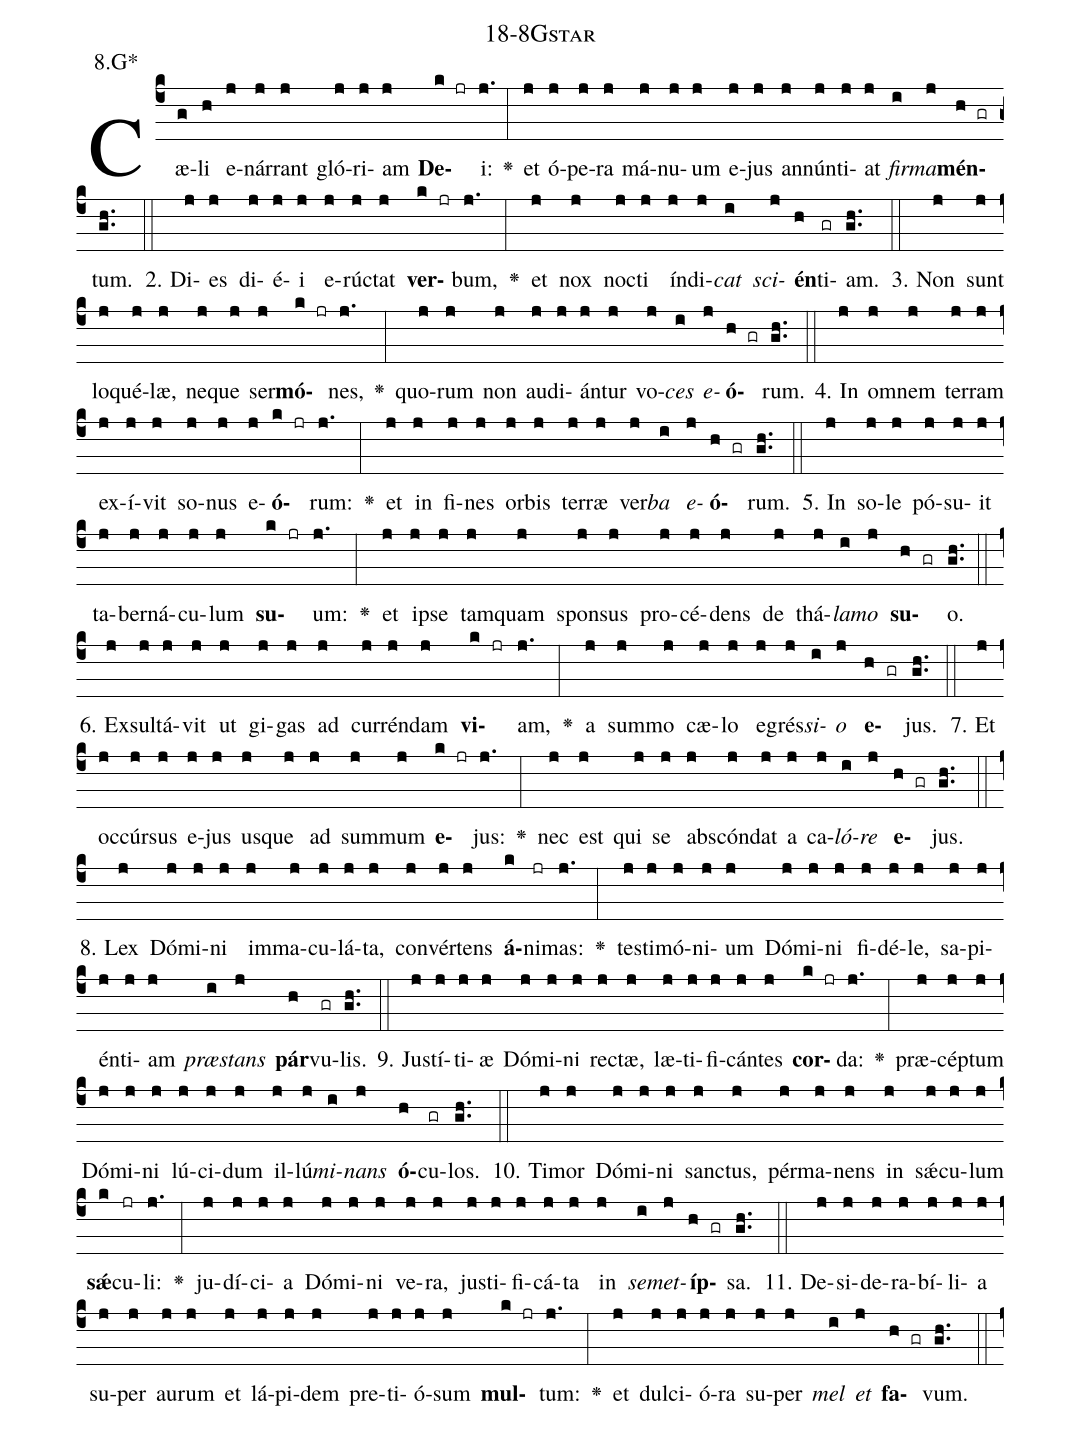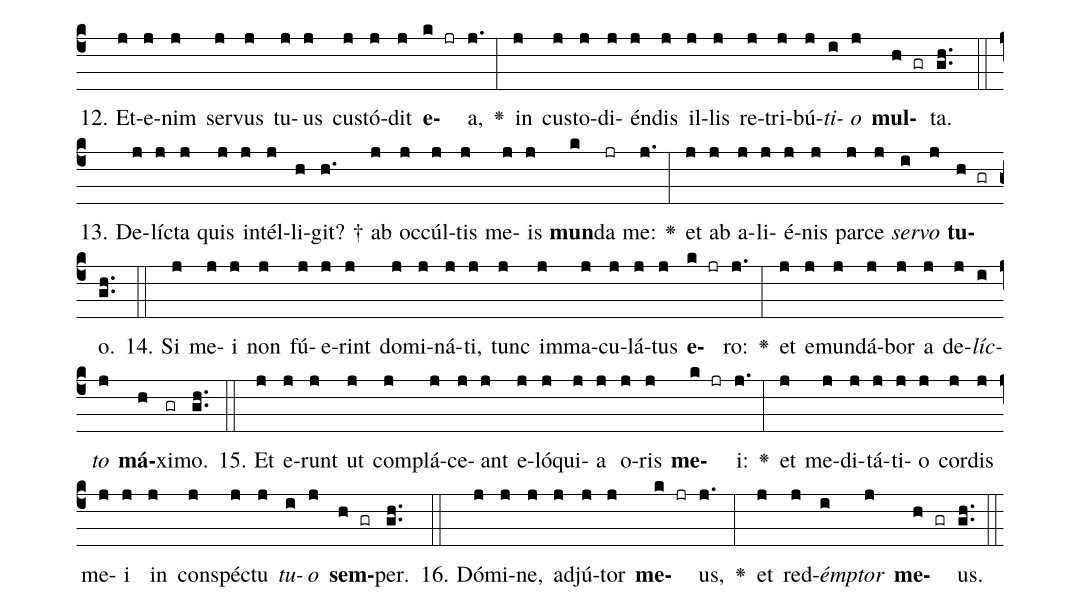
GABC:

name: 18-8Gstar;
annotation: 8.G*;
%%
(c4)Cæ(g)li(h) e(j)nár(j)rant(j) gló(j)ri(j)am(j) <b>De</b>(k jr)i:(j.) <v>\greheightstar</v>(:) et(j) ó(j)pe(j)ra(j) má(j)nu(j)um(j) e(j)jus(j) an(j)nún(j)ti(j)at(j) <i>fir</i>(i)<i>ma</i>(j)<b>mén</b>(h gr)tum.(gh..) (::)
2. Di(j)es(j) di(j)é(j)i(j) e(j)rúc(j)tat(j) <b>ver</b>(k jr)bum,(j.) <v>\greheightstar</v>(:) et(j) nox(j) noc(j)ti(j) ín(j)di(j)<i>cat</i>(i) <i>sci</i>(j)<b>én</b>(h)ti(gr)am.(gh..) (::)
3. Non(j) sunt(j) lo(j)qué(j)læ,(j) ne(j)que(j) ser(j)<b>mó</b>(k jr)nes,(j.) <v>\greheightstar</v>(:) quo(j)rum(j) non(j) au(j)di(j)án(j)tur(j) vo(j)<i>ces</i>(i) <i>e</i>(j)<b>ó</b>(h gr)rum.(gh..) (::)
4. In(j) om(j)nem(j) ter(j)ram(j) ex(j)í(j)vit(j) so(j)nus(j) e(j)<b>ó</b>(k jr)rum:(j.) <v>\greheightstar</v>(:) et(j) in(j) fi(j)nes(j) or(j)bis(j) ter(j)ræ(j) ver(j)<i>ba</i>(i) <i>e</i>(j)<b>ó</b>(h gr)rum.(gh..) (::)
5. In(j) so(j)le(j) pó(j)su(j)it(j) ta(j)ber(j)ná(j)cu(j)lum(j) <b>su</b>(k jr)um:(j.) <v>\greheightstar</v>(:) et(j) ip(j)se(j) tam(j)quam(j) spon(j)sus(j) pro(j)cé(j)dens(j) de(j) thá(j)<i>la</i>(i)<i>mo</i>(j) <b>su</b>(h gr)o.(gh..) (::)
6. Ex(j)sul(j)tá(j)vit(j) ut(j) gi(j)gas(j) ad(j) cur(j)rén(j)dam(j) <b>vi</b>(k jr)am,(j.) <v>\greheightstar</v>(:) a(j) sum(j)mo(j) cæ(j)lo(j) e(j)grés(j)<i>si</i>(i)<i>o</i>(j) <b>e</b>(h gr)jus.(gh..) (::)
7. Et(j) oc(j)cúr(j)sus(j) e(j)jus(j) us(j)que(j) ad(j) sum(j)mum(j) <b>e</b>(k jr)jus:(j.) <v>\greheightstar</v>(:) nec(j) est(j) qui(j) se(j) abs(j)cón(j)dat(j) a(j) ca(j)<i>ló</i>(i)<i>re</i>(j) <b>e</b>(h gr)jus.(gh..) (::)
8. Lex(j) Dó(j)mi(j)ni(j) im(j)ma(j)cu(j)lá(j)ta,(j) con(j)vér(j)tens(j) <b>á</b>(k)ni(jr)mas:(j.) <v>\greheightstar</v>(:) tes(j)ti(j)mó(j)ni(j)um(j) Dó(j)mi(j)ni(j) fi(j)dé(j)le,(j) sa(j)pi(j)én(j)ti(j)am(j) <i>præ</i>(i)<i>stans</i>(j) <b>pár</b>(h)vu(gr)lis.(gh..) (::)
9. Jus(j)tí(j)ti(j)æ(j) Dó(j)mi(j)ni(j) rec(j)tæ,(j) læ(j)ti(j)fi(j)cán(j)tes(j) <b>cor</b>(k jr)da:(j.) <v>\greheightstar</v>(:) præ(j)cép(j)tum(j) Dó(j)mi(j)ni(j) lú(j)ci(j)dum(j) il(j)lú(j)<i>mi</i>(i)<i>nans</i>(j) <b>ó</b>(h)cu(gr)los.(gh..) (::)
10. Ti(j)mor(j) Dó(j)mi(j)ni(j) sanc(j)tus,(j) pér(j)ma(j)nens(j) in(j) sǽ(j)cu(j)lum(j) <b>sǽ</b>(k)cu(jr)li:(j.) <v>\greheightstar</v>(:) ju(j)dí(j)ci(j)a(j) Dó(j)mi(j)ni(j) ve(j)ra,(j) jus(j)ti(j)fi(j)cá(j)ta(j) in(j) <i>se</i>(i)<i>met</i>(j)<b>íp</b>(h gr)sa.(gh..) (::)
11. De(j)si(j)de(j)ra(j)bí(j)li(j)a(j) su(j)per(j) au(j)rum(j) et(j) lá(j)pi(j)dem(j) pre(j)ti(j)ó(j)sum(j) <b>mul</b>(k jr)tum:(j.) <v>\greheightstar</v>(:) et(j) dul(j)ci(j)ó(j)ra(j) su(j)per(j) <i>mel</i>(i) <i>et</i>(j) <b>fa</b>(h gr)vum.(gh..) (::)
12. Et(j)e(j)nim(j) ser(j)vus(j) tu(j)us(j) cus(j)tó(j)dit(j) <b>e</b>(k jr)a,(j.) <v>\greheightstar</v>(:) in(j) cus(j)to(j)di(j)én(j)dis(j) il(j)lis(j) re(j)tri(j)bú(j)<i>ti</i>(i)<i>o</i>(j) <b>mul</b>(h gr)ta.(gh..) (::)
13. De(j)líc(j)ta(j) quis(j) in(j)tél(j)li(h)git? †(h.) ab(j) oc(j)cúl(j)tis(j) me(j)is(j) <b>mun</b>(k)da(jr) me:(j.) <v>\greheightstar</v>(:) et(j) ab(j) a(j)li(j)é(j)nis(j) par(j)ce(j) <i>ser</i>(i)<i>vo</i>(j) <b>tu</b>(h gr)o.(gh..) (::)
14. Si(j) me(j)i(j) non(j) fú(j)e(j)rint(j) do(j)mi(j)ná(j)ti,(j) tunc(j) im(j)ma(j)cu(j)lá(j)tus(j) <b>e</b>(k jr)ro:(j.) <v>\greheightstar</v>(:) et(j) e(j)mun(j)dá(j)bor(j) a(j) de(j)<i>líc</i>(i)<i>to</i>(j) <b>má</b>(h)xi(gr)mo.(gh..) (::)
15. Et(j) e(j)runt(j) ut(j) com(j)plá(j)ce(j)ant(j) e(j)ló(j)qui(j)a(j) o(j)ris(j) <b>me</b>(k jr)i:(j.) <v>\greheightstar</v>(:) et(j) me(j)di(j)tá(j)ti(j)o(j) cor(j)dis(j) me(j)i(j) in(j) con(j)spéc(j)tu(j) <i>tu</i>(i)<i>o</i>(j) <b>sem</b>(h gr)per.(gh..) (::)
16. Dó(j)mi(j)ne,(j) ad(j)jú(j)tor(j) <b>me</b>(k jr)us,(j.) <v>\greheightstar</v>(:) et(j) red(j)<i>émp</i>(i)<i>tor</i>(j) <b>me</b>(h gr)us.(gh..) (::)
